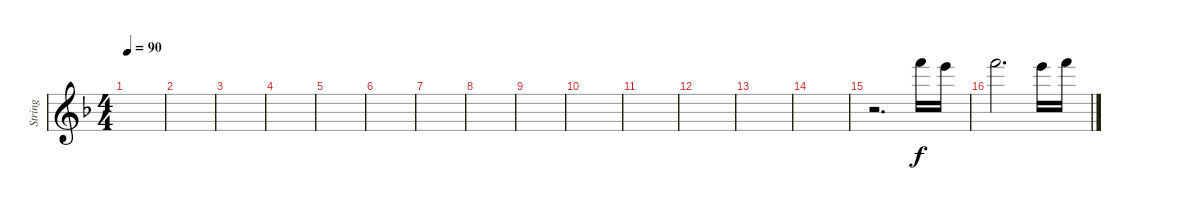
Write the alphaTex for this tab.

\track ("String" "String") {instrument electricbassfinger}
\staff {score}
\tuning (E4 B3 G3 D3 A2 E2 B1) {hide}
\ts (4 4)
\tempo 90
\clef g2
\ks f
|
|
|
|
|
|
|
|
|
|
|
|
|
|
r.2{d} 13.1.16 12.1.16 |
13.1.2{d} 12.1.16 13.1.16
